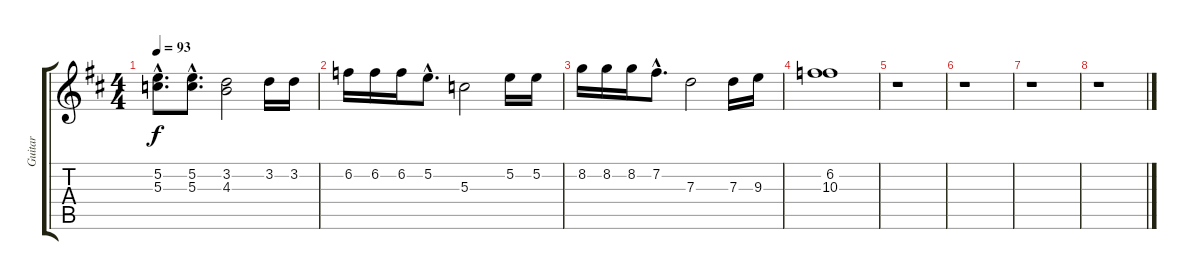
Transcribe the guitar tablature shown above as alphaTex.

\track ("Guitar" "Guitar") {instrument electricguitarmuted}
\staff {score tabs}
\tuning (E4 B3 G3 D3 A2 E2) {hide}
\ts (4 4)
\tempo 93
\clef g2
\ks d
(5.2{hac} 5.3{hac}).8{d dy f} (5.2{hac} 5.3{hac}).8{d} (3.2 4.3).2 3.2.16 3.2.16 |
6.2.16 6.2.16 6.2.16 5.2{hac}.8{d} 5.3.2 5.2.16 5.2.16 |
8.2.16 8.2.16 8.2.16 7.2{hac}.8{d} 7.3.2 7.3.16 9.3.16 |
(6.2 10.3).1 |
r.1 |
r.1 |
r.1 |
r.1
